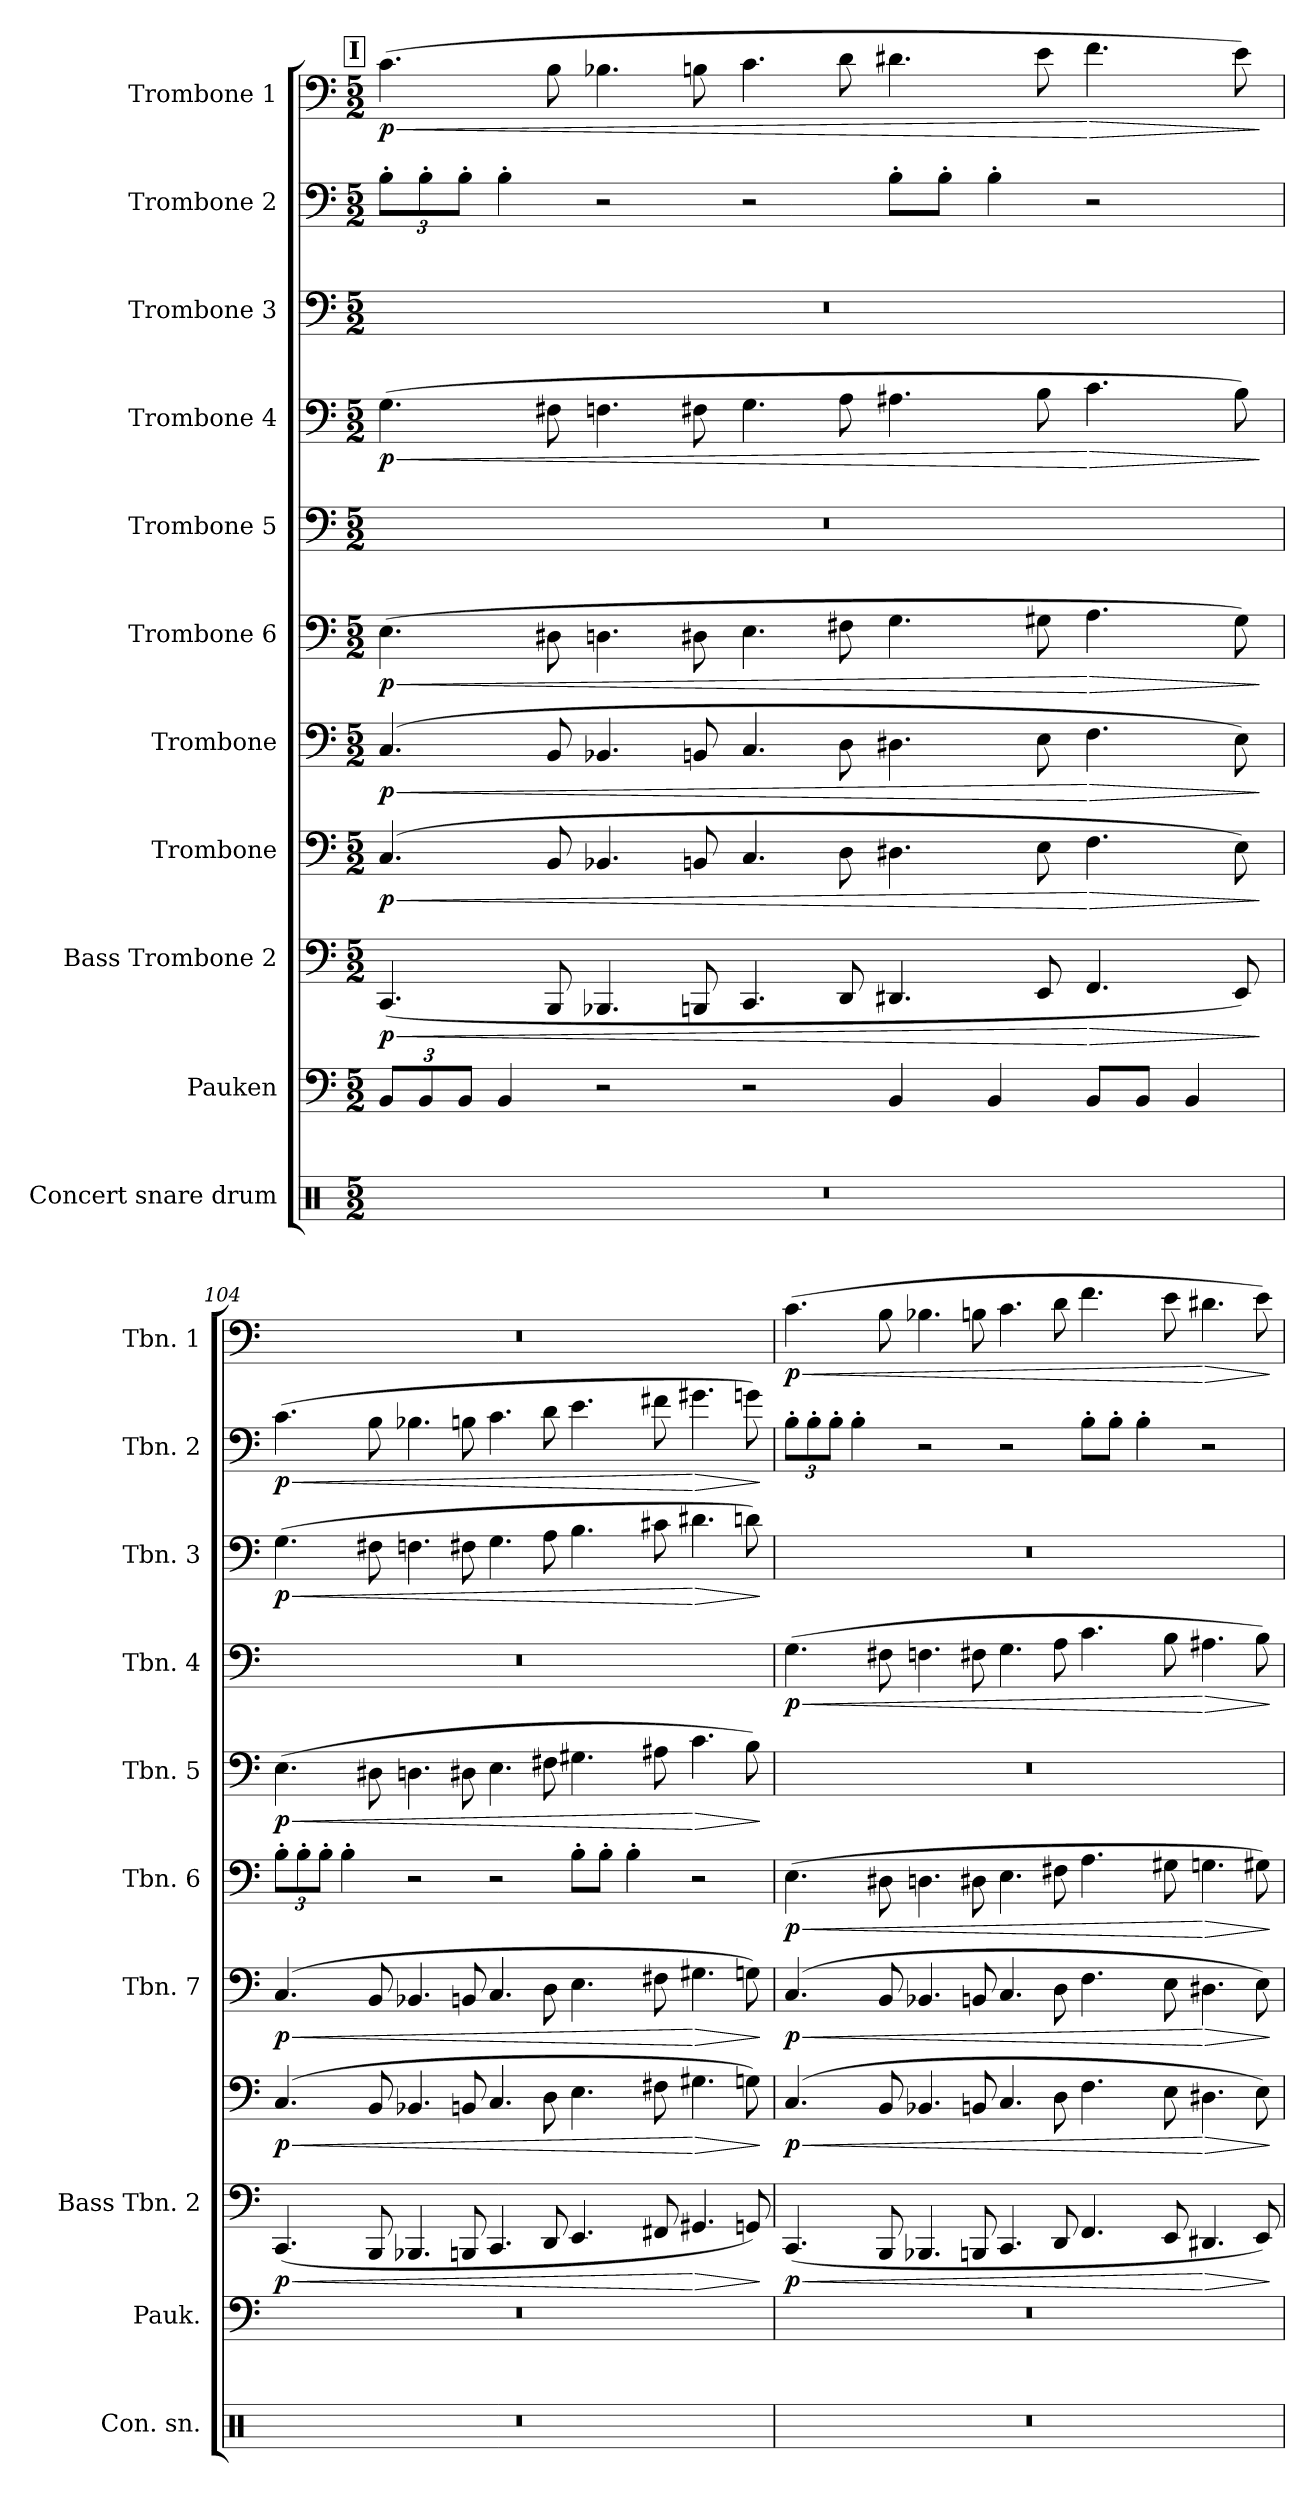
**kern	**kern	**kern	**dynam	**kern	**dynam	**kern	**dynam	**kern	**dynam	**kern	**dynam	**kern	**dynam	**kern	**dynam	**kern	**dynam	**kern	**dynam
*part11	*part10	*part9	*part9	*part8	*part8	*part7	*part7	*part6	*part6	*part5	*part5	*part4	*part4	*part3	*part3	*part2	*part2	*part1	*part1
*staff11	*staff10	*staff9	*staff9	*staff8	*staff8	*staff7	*staff7	*staff6	*staff6	*staff5	*staff5	*staff4	*staff4	*staff3	*staff3	*staff2	*staff2	*staff1	*staff1
*I"Concert snare drum	*I"Pauken	*I"Bass Trombone 2	*	*I"Trombone	*	*I"Trombone	*	*I"Trombone 6	*	*I"Trombone 5	*	*I"Trombone 4	*	*I"Trombone 3	*	*I"Trombone 2	*	*I"Trombone 1	*
*I'Con. sn.	*I'Pauk.	*I'Bass Tbn. 2	*	*	*	*I'Tbn. 7	*	*I'Tbn. 6	*	*I'Tbn. 5	*	*I'Tbn. 4	*	*I'Tbn. 3	*	*I'Tbn. 2	*	*I'Tbn. 1	*
!!LO:PB:g=z
*clefX	*clefF4	*clefF4	*	*clefF4	*	*clefF4	*	*clefF4	*	*clefF4	*	*clefF4	*	*clefF4	*	*clefF4	*	*clefF4	*
*k[]	*k[]	*k[]	*	*k[]	*	*k[]	*	*k[]	*	*k[]	*	*k[]	*	*k[]	*	*k[]	*	*k[]	*
*M5/2	*M5/2	*M5/2	*	*M5/2	*	*M5/2	*	*M5/2	*	*M5/2	*	*M5/2	*	*M5/2	*	*M5/2	*	*M5/2	*
*	*Xbrackettup	*	*	*	*	*	*	*	*	*	*	*	*	*	*	*	*	*	*
!!LO:REH:place=s1:a:B:fs=14:t=I
=103	=103	=103	=103	=103	=103	=103	=103	=103	=103	=103	=103	=103	=103	=103	=103	=103	=103	=103	=103
!	!	!	!LO:HP:b	!	!LO:HP:b	!	!LO:HP:b	!	!LO:HP:b	!	!	!	!LO:HP:b	!	!	!	!	!	!
*	*	*	*	*	*	*	*	*	*	*	*	*	*	*	*	*Xbrackettup	*	*	*
!	!	!	!LO:DY:n=1:b	!	!LO:DY:n=1:b	!	!LO:DY:n=1:b	!	!LO:DY:n=1:b	!	!	!	!LO:DY:n=1:b	!	!	!	!	!	!LO:HP:b
!	!	!	!	!	!	!	!	!	!	!	!	!	!	!	!	!	!	!	!LO:DY:n=1:b
2%5r	12BB/L	(<4.CC/	< p	(>4.C/	< p	(>4.C/	< p	(>4.E\	< p	2%5r	.	(>4.G\	< p	2%5r	.	12B'\L	.	(>4.c\	< p
.	12BB/	.	.	.	.	.	.	.	.	.	.	.	.	.	.	12B'\	.	.	.
.	12BB/J	.	.	.	.	.	.	.	.	.	.	.	.	.	.	12B'\J	.	.	.
.	4BB/	.	.	.	.	.	.	.	.	.	.	.	.	.	.	4B'\	.	.	.
.	.	8BBB/	.	8BB/	.	8BB/	.	8D#X\	.	.	.	8F#X\	.	.	.	.	.	8B\	.
.	2r	4.BBB-X/	.	4.BB-X/	.	4.BB-X/	.	4.Dn\	.	.	.	4.Fn\	.	.	.	2r	.	4.B-X\	.
.	.	8BBBn/	.	8BBn/	.	8BBn/	.	8D#X\	.	.	.	8F#X\	.	.	.	.	.	8Bn\	.
.	2r	4.CC/	.	4.C/	.	4.C/	.	4.E\	.	.	.	4.G\	.	.	.	2r	.	4.c\	.
.	.	8DD/	.	8D\	.	8D\	.	8F#X\	.	.	.	8A\	.	.	.	.	.	8d\	.
.	4BB/	4.DD#X/	.	4.D#X\	.	4.D#X\	.	4.G\	.	.	.	4.A#X\	.	.	.	8B'\L	.	4.d#X\	.
.	.	.	.	.	.	.	.	.	.	.	.	.	.	.	.	8B'\J	.	.	.
.	4BB/	.	.	.	.	.	.	.	.	.	.	.	.	.	.	4B'\	.	.	.
.	.	8EE/	.	8E\	.	8E\	.	8G#X\	.	.	.	8B\	.	.	.	.	.	8e\	.
!	!	!	!LO:HP:n=1:b	!	!LO:HP:n=1:b	!	!LO:HP:n=1:b	!	!LO:HP:n=1:b	!	!	!	!LO:HP:n=1:b	!	!	!	!	!	!LO:HP:n=1:b
.	8BB/L	4.FF/	[ >	4.F\	[ >	4.F\	[ >	4.A\	[ >	.	.	4.c\	[ >	.	.	2r	.	4.f\	[ >
.	8BB/J	.	.	.	.	.	.	.	.	.	.	.	.	.	.	.	.	.	.
.	4BB/	.	.	.	.	.	.	.	.	.	.	.	.	.	.	.	.	.	.
.	.	8EE/)	.	8E\)	.	8E\)	.	8G#\)	.	.	.	8B\)	.	.	.	.	.	8e\)	.
.	.	.	]	.	]	.	]	.	]	.	.	.	]	.	.	.	.	.	]
!!LO:PB:g=z
=104	=104	=104	=104	=104	=104	=104	=104	=104	=104	=104	=104	=104	=104	=104	=104	=104	=104	=104	=104
!	!	!	!LO:HP:b	!	!LO:HP:b	!	!LO:HP:b	!	!	!	!	!	!	!	!	!	!	!	!
*	*	*	*	*	*	*	*	*Xbrackettup	*	*	*	*	*	*	*	*	*	*	*
!	!	!	!LO:DY:n=1:b	!	!LO:DY:n=1:b	!	!LO:DY:n=1:b	!	!	!	!LO:HP:b	!	!	!	!LO:HP:b	!	!LO:HP:b	!	!
!	!	!	!	!	!	!	!	!	!	!	!LO:DY:n=1:b	!	!	!	!LO:DY:n=1:b	!	!LO:DY:n=1:b	!	!
2%5r	2%5r	(<4.CC/	< p	(>4.C/	< p	(>4.C/	< p	12B'\L	.	(>4.E\	< p	2%5r	.	(>4.G\	< p	(>4.c\	< p	2%5r	.
.	.	.	.	.	.	.	.	12B'\	.	.	.	.	.	.	.	.	.	.	.
.	.	.	.	.	.	.	.	12B'\J	.	.	.	.	.	.	.	.	.	.	.
.	.	.	.	.	.	.	.	4B'\	.	.	.	.	.	.	.	.	.	.	.
.	.	8BBB/	.	8BB/	.	8BB/	.	.	.	8D#X\	.	.	.	8F#X\	.	8B\	.	.	.
.	.	4.BBB-X/	.	4.BB-X/	.	4.BB-X/	.	2r	.	4.Dn\	.	.	.	4.Fn\	.	4.B-X\	.	.	.
.	.	8BBBn/	.	8BBn/	.	8BBn/	.	.	.	8D#X\	.	.	.	8F#X\	.	8Bn\	.	.	.
.	.	4.CC/	.	4.C/	.	4.C/	.	2r	.	4.E\	.	.	.	4.G\	.	4.c\	.	.	.
.	.	8DD/	.	8D\	.	8D\	.	.	.	8F#X\	.	.	.	8A\	.	8d\	.	.	.
.	.	4.EE/	.	4.E\	.	4.E\	.	8B'\L	.	4.G#X\	.	.	.	4.B\	.	4.e\	.	.	.
.	.	.	.	.	.	.	.	8B'\J	.	.	.	.	.	.	.	.	.	.	.
.	.	.	.	.	.	.	.	4B'\	.	.	.	.	.	.	.	.	.	.	.
.	.	8FF#X/	.	8F#X\	.	8F#X\	.	.	.	8A#X\	.	.	.	8c#X\	.	8f#X\	.	.	.
!	!	!	!LO:HP:n=1:b	!	!LO:HP:n=1:b	!	!LO:HP:n=1:b	!	!	!	!LO:HP:n=1:b	!	!	!	!LO:HP:n=1:b	!	!LO:HP:n=1:b	!	!
.	.	4.GG#X/	[ >	4.G#X\	[ >	4.G#X\	[ >	2r	.	4.c\	[ >	.	.	4.d#X\	[ >	4.g#X\	[ >	.	.
.	.	8GGn/)	.	8Gn\)	.	8Gn\)	.	.	.	8B\)	.	.	.	8dn\)	.	8gn\)	.	.	.
.	.	.	]	.	]	.	]	.	.	.	]	.	.	.	]	.	]	.	.
!!LO:PB:g=z
=105	=105	=105	=105	=105	=105	=105	=105	=105	=105	=105	=105	=105	=105	=105	=105	=105	=105	=105	=105
!	!	!	!LO:HP:b	!	!LO:HP:b	!	!LO:HP:b	!	!LO:HP:b	!	!	!	!LO:HP:b	!	!	!	!	!	!LO:HP:b
!	!	!	!LO:DY:n=1:b	!	!LO:DY:n=1:b	!	!LO:DY:n=1:b	!	!LO:DY:n=1:b	!	!	!	!LO:DY:n=1:b	!	!	!	!	!	!LO:DY:n=1:b
2%5r	2%5r	(<4.CC/	< p	(>4.C/	< p	(>4.C/	< p	(>4.E\	< p	2%5r	.	(>4.G\	< p	2%5r	.	12B'\L	.	(>4.c\	< p
.	.	.	.	.	.	.	.	.	.	.	.	.	.	.	.	12B'\	.	.	.
.	.	.	.	.	.	.	.	.	.	.	.	.	.	.	.	12B'\J	.	.	.
.	.	.	.	.	.	.	.	.	.	.	.	.	.	.	.	4B'\	.	.	.
.	.	8BBB/	.	8BB/	.	8BB/	.	8D#X\	.	.	.	8F#X\	.	.	.	.	.	8B\	.
.	.	4.BBB-X/	.	4.BB-X/	.	4.BB-X/	.	4.Dn\	.	.	.	4.Fn\	.	.	.	2r	.	4.B-X\	.
.	.	8BBBn/	.	8BBn/	.	8BBn/	.	8D#X\	.	.	.	8F#X\	.	.	.	.	.	8Bn\	.
.	.	4.CC/	.	4.C/	.	4.C/	.	4.E\	.	.	.	4.G\	.	.	.	2r	.	4.c\	.
.	.	8DD/	.	8D\	.	8D\	.	8F#X\	.	.	.	8A\	.	.	.	.	.	8d\	.
.	.	4.FF/	.	4.F\	.	4.F\	.	4.A\	.	.	.	4.c\	.	.	.	8B'\L	.	4.f\	.
.	.	.	.	.	.	.	.	.	.	.	.	.	.	.	.	8B'\J	.	.	.
.	.	.	.	.	.	.	.	.	.	.	.	.	.	.	.	4B'\	.	.	.
.	.	8EE/	.	8E\	.	8E\	.	8G#X\	.	.	.	8B\	.	.	.	.	.	8e\	.
!	!	!	!LO:HP:n=1:b	!	!LO:HP:n=1:b	!	!LO:HP:n=1:b	!	!LO:HP:n=1:b	!	!	!	!LO:HP:n=1:b	!	!	!	!	!	!LO:HP:n=1:b
.	.	4.DD#X/	[ >	4.D#X\	[ >	4.D#X\	[ >	4.Gn\	[ >	.	.	4.A#X\	[ >	.	.	2r	.	4.d#X\	[ >
.	.	8EE/)	.	8E\)	.	8E\)	.	8G#X\)	.	.	.	8B\)	.	.	.	.	.	8e\)	.
.	.	.	]	.	]	.	]	.	]	.	.	.	]	.	.	.	.	.	]
=	=	=	=	=	=	=	=	=	=	=	=	=	=	=	=	=	=	=	=
*-	*-	*-	*-	*-	*-	*-	*-	*-	*-	*-	*-	*-	*-	*-	*-	*-	*-	*-	*-
